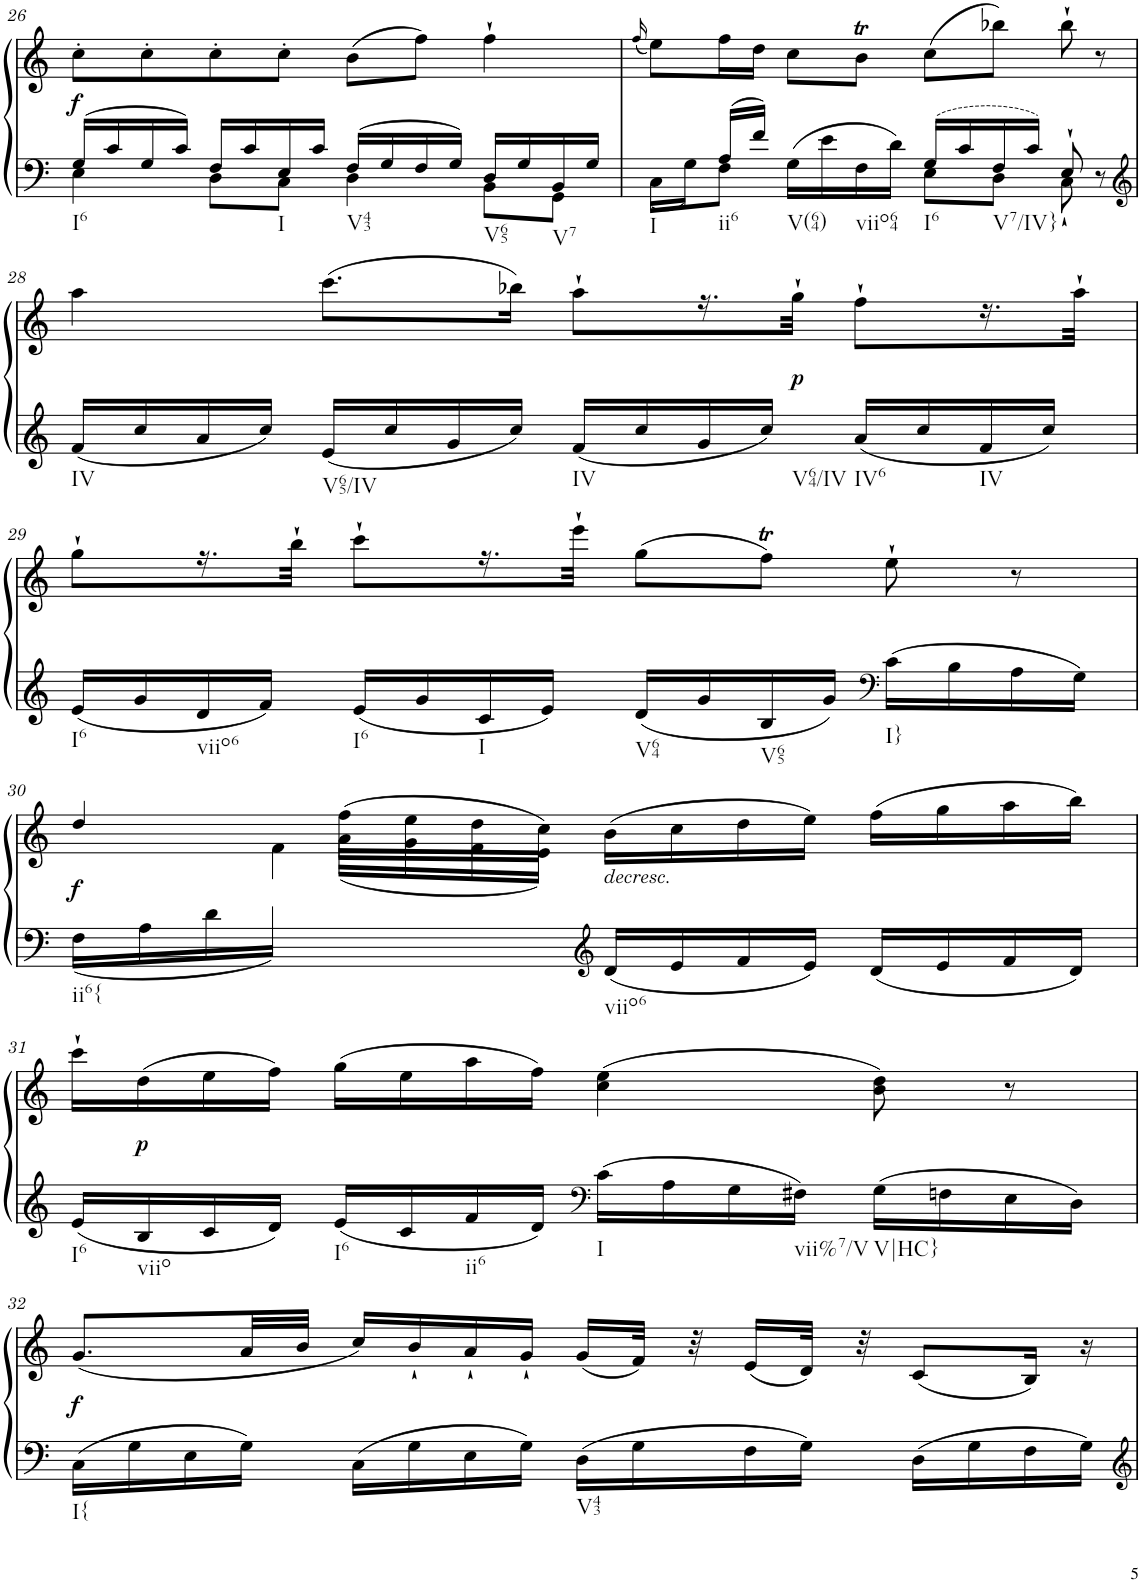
**kern	**kern	**dynam
*part1	*part1	*part1
*staff2	*staff1	*staff1/2
*I"Klavier linke Hand	*	*
!!LO:PB:g=z
*clefF4	*clefG2	*
*k[]	*k[]	*
*M4/4	*M4/4	*
*met(c)	*met(c)	*
=26	=26	=26
*^	*	*
!LO:TX:b:t=I6	!	!	!
!	!	!	!LO:DY:b
16G/LL	4E\	8cc'\L	f
16c/	.	.	.
16G/	.	8cc'\	.
16c/JJ	.	.	.
16F/LL	8D\L	8cc'\	.
16c/	.	.	.
!LO:TX:b:t=I	!	!	!
16E/	8C\J	8cc'\J	.
16c/JJ	.	.	.
!LO:TX:b:t=V43	!	!	!
16F/LL	4D\	(8b\L	.
16G/	.	.	.
16F/	.	8ff\J)	.
16G/JJ	.	.	.
!LO:TX:b:t=V65	!	!	!
16D/LL	8BB\L	4ff`\	.
16G/	.	.	.
!LO:TX:b:t=V7	!	!	!
16BB/	8GG\J	.	.
16G/JJ	.	.	.
=27	=27	=27	=27
.	.	(16qff/	.
!LO:TX:b:t=I	!	!	!
8ryy	16C\LL	8ee\L)	.
.	16G\J	.	.
!LO:TX:b:t=ii6	!	!	!
16A/LL	8F\J	16ff\L	.
16f/JJ	.	16dd\JJ	.
!LO:TX:b:t=V(64)	!	!	!
16G\LL	4ryy	8cc\L	.
16e\	.	.	.
!LO:TX:b:t=viio64	!	!	!
16F\	.	8bt\J	.
16d\JJ	.	.	.
!LO:TX:b:t=I6	!	!	!
16G/LL	8E\L	(8cc\L	.
16c/	.	.	.
!LO:TX:b:t=V7/IV}	!	!	!
16F/	8D\J	8bb-X\J)	.
16c/JJ	.	.	.
8E`/	8C`\	8bb-`\	.
8r	8ryy	8r	.
*v	*v	*	*
!!LO:LB:g=z
=28	=28	=28
*clefG2	*	*
*^	*	*
!LO:TX:b:t=IV	!	!	!
*v	*v	*	*
16f/LL	4aa\	.
16cc/	.	.
16a/	.	.
16cc/JJ	.	.
!LO:TX:b:t=V65/IV	!	!
16e/LL	(8.ccc\L	.
16cc/	.	.
16g/	.	.
16cc/JJ	16bb-X\Jk)	.
!LO:TX:b:t=IV	!	!
16f/LL	8aa`\L	.
16cc/	.	.
16g/	16.r	.
!LO:TX:b:t=V64/IV	!	!
16cc/JJ	.	.
!	!	!LO:DY:b
.	32gg`\JJk	p
!LO:TX:b:t=IV6	!	!
16a/LL	8ff`\L	.
16cc/	.	.
!LO:TX:b:t=IV	!	!
16f/	16.r	.
16cc/JJ	.	.
.	32aa`\JJk	.
!!LO:LB:g=z
=29	=29	=29
!LO:TX:b:t=I6	!	!
16e/LL	8gg`\L	.
16g/	.	.
!LO:TX:b:t=viio6	!	!
16d/	16.r	.
16f/JJ	.	.
.	32bb`\JJk	.
!LO:TX:b:t=I6	!	!
16e/LL	8ccc`\L	.
16g/	.	.
!LO:TX:b:t=I	!	!
16c/	16.r	.
16e/JJ	.	.
.	32eee`\JJk	.
!LO:TX:b:t=V64	!	!
16d/LL	(8gg\L	.
16g/	.	.
!LO:TX:b:t=V65	!	!
16B/	8ffT\J)	.
16g/JJ	.	.
*clefF4	*	*
!LO:TX:b:t=I}	!	!
16c\LL	8ee`\	.
16B\	.	.
16A\	8r	.
16G\JJ	.	.
!!LO:LB:g=z
=30	=30	=30
*	*^	*
*	*	*^	*
!LO:TX:b:t=ii6{	!	!	!	!
!	!	!	!	!LO:DY:b
16F\LL	4dd/	8.ryy	4ryy	f
16A\	.	.	.	.
16d\	.	.	.	.
16f\JJ	.	16f\	.	.
4ryy	(16ff\LL	2.ryy	(<16a\LL	.
.	16ee\	.	16g\	.
.	16dd\	.	16f\	.
.	16cc\JJ)	.	16e\JJ)	.
*clefG2	*	*	*	*
!	!LO:TX:b:i:t=decresc.	!	!	!
!LO:TX:b:t=viio6	!	!	!	!
16d/LL	(>16b\LL	.	2ryy	.
16e/	16cc\	.	.	.
16f/	16dd\	.	.	.
16e/JJ	16ee\JJ)	.	.	.
16d/LL	(>16ff\LL	.	.	.
16e/	16gg\	.	.	.
16f/	16aa\	.	.	.
16d/JJ	16bb\JJ)	.	.	.
*	*v	*v	*v	*
!!LO:LB:g=z
=31	=31	=31
!LO:TX:b:t=I6	!	!
16e/LL	16ccc`\LL	.
!LO:TX:b:t=viio	!	!
!	!	!LO:DY:b
16B/	(16dd\	p
16c/	16ee\	.
16d/JJ	16ff\JJ)	.
!LO:TX:b:t=I6	!	!
16e/LL	(16gg\LL	.
16c/	16ee\	.
!LO:TX:b:t=ii6	!	!
16f/	16aa\	.
16d/JJ	16ff\JJ)	.
*clefF4	*	*
!LO:TX:b:t=I	!	!
16c\LL	(4cc\ 4ee\	.
16A\	.	.
16G\	.	.
!LO:TX:b:t=vii%7/V	!	!
16F#X\JJ	.	.
!LO:TX:b:t=V|HC}	!	!
16G\LL	8b\ 8dd\)	.
16Fn\	.	.
16E\	8r	.
16D\JJ	.	.
!!LO:LB:g=z
=32	=32	=32
!LO:TX:b:t=I{	!	!
!	!	!LO:DY:b
16C\LL	(8.g/L	f
16G\	.	.
16E\	.	.
16G\JJ	32a/LL	.
.	32b/JJJ	.
16C\LL	16cc/LL)	.
16G\	16b`/	.
16E\	16a`/	.
16G\JJ	16g`/JJ	.
!LO:TX:b:t=V43	!	!
16D\LL	(16g/LL	.
16G\	32f/JJk)	.
.	32r	.
16F\	(16e/LL	.
16G\JJ	32d/JJk)	.
.	32r	.
16D\LL	(8c/L	.
16G\	.	.
16F\	16B/Jk)	.
16G\JJ	16r	.
=	=	=
*-	*-	*-
